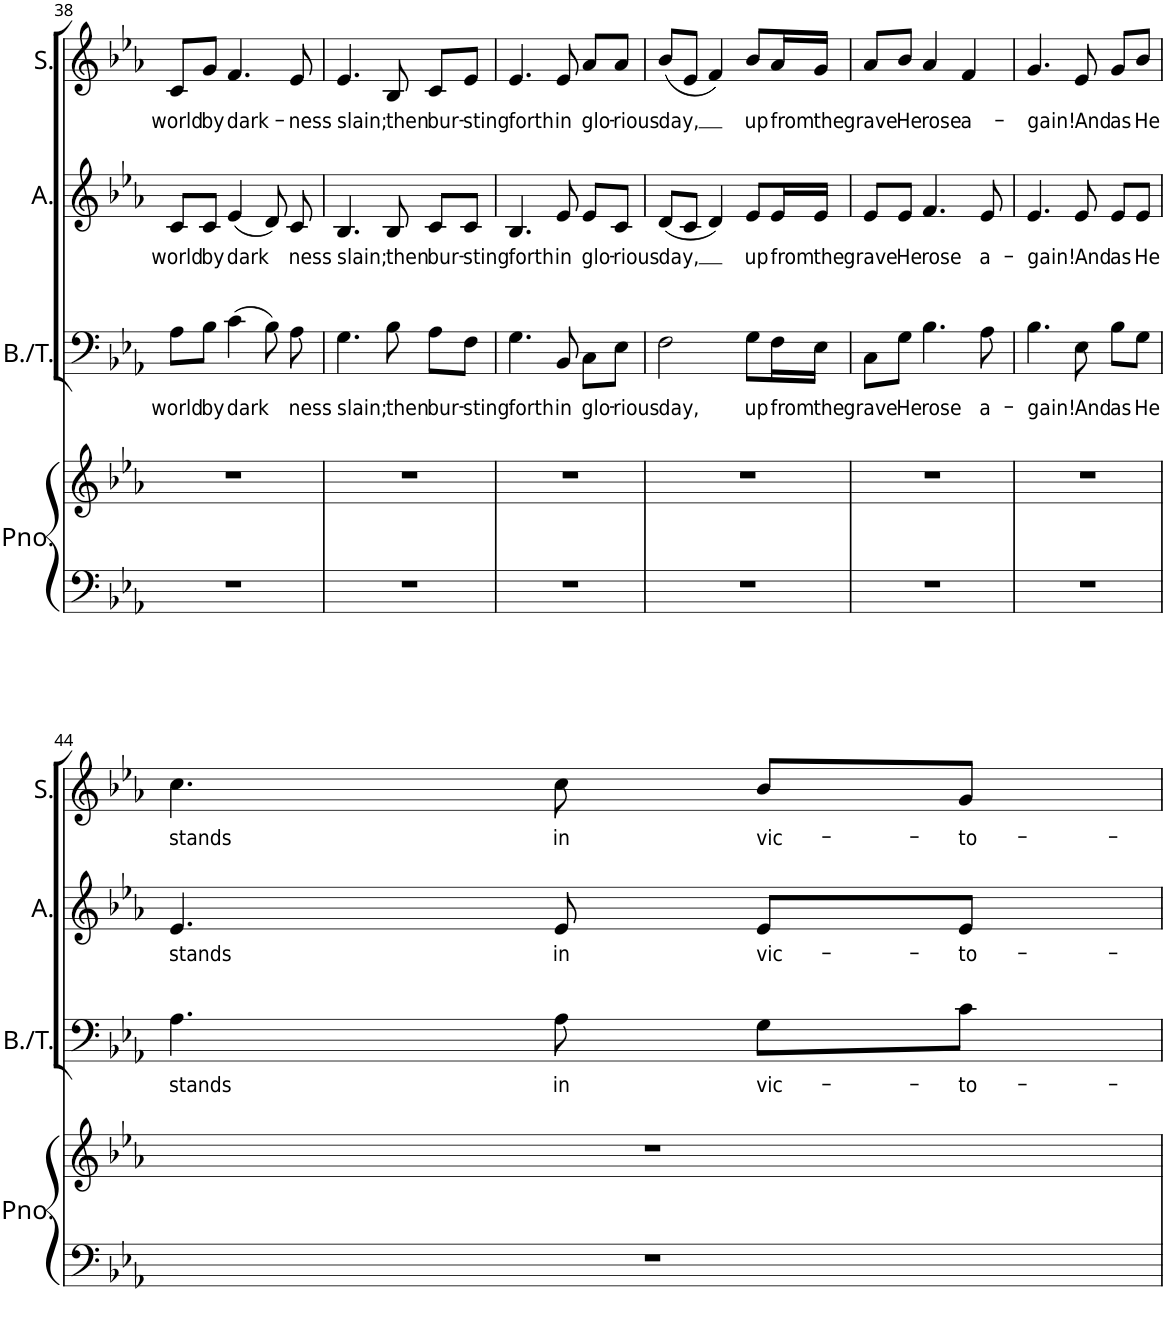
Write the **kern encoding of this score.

**kern	**kern	**kern	**text	**kern	**text	**kern	**text
*part4	*part4	*part3	*part3	*part2	*part2	*part1	*part1
*staff5	*staff4	*staff3	*staff3	*staff2	*staff2	*staff1	*staff1
*I"Pno.	*	*I"B/T	*	*I"A.	*	*I"S.	*
*I'Pno.	*	*I'B./T.	*	*I'A.	*	*I'S.	*
!!LO:PB:g=z
*clefF4	*clefG2	*clefF4	*	*clefG2	*	*clefG2	*
*k[b-e-a-]	*k[b-e-a-]	*k[b-e-a-]	*	*k[b-e-a-]	*	*k[b-e-a-]	*
*M3/4	*M3/4	*M3/4	*	*M3/4	*	*M3/4	*
=38	=38	=38	=38	=38	=38	=38	=38
!	!	!	!LO:LY:b	!	!LO:LY:b	!	!LO:LY:b
2.r	2.r	8A-\L	world	8c/L	world	8c/L	world
!	!	!	!LO:LY:b	!	!LO:LY:b	!	!LO:LY:b
.	.	8B-\J	by	8c/J	by	8g/J	by
!	!	!	!LO:LY:b	!	!LO:LY:b	!	!LO:LY:b
.	.	(4c\	dark	(4e-/	-dark	4.f/	dark-
.	.	8B-\)	.	8d/)	.	.	.
!	!	!	!LO:LY:b	!	!LO:LY:b	!	!LO:LY:b
.	.	8A-\	ness	8c/	ness	8e-/	-ness
=39	=39	=39	=39	=39	=39	=39	=39
!	!	!	!LO:LY:b	!	!LO:LY:b	!	!LO:LY:b
2.r	2.r	4.G\	slain;	4.B-/	slain;	4.e-/	slain;
!	!	!	!LO:LY:b	!	!LO:LY:b	!	!LO:LY:b
.	.	8B-\	then	8B-/	then	8B-/	then
!	!	!	!LO:LY:b	!	!LO:LY:b	!	!LO:LY:b
.	.	8A-\L	bur-	8c/L	bur-	8c/L	bur-
!	!	!	!LO:LY:b	!	!LO:LY:b	!	!LO:LY:b
.	.	8F\J	-sting	8c/J	-sting	8e-/J	-sting
=40	=40	=40	=40	=40	=40	=40	=40
!	!	!	!LO:LY:b	!	!LO:LY:b	!	!LO:LY:b
2.r	2.r	4.G\	forth	4.B-/	forth	4.e-/	forth
!	!	!	!LO:LY:b	!	!LO:LY:b	!	!LO:LY:b
.	.	8BB-/	in	8e-/	in	8e-/	in
!	!	!	!LO:LY:b	!	!LO:LY:b	!	!LO:LY:b
.	.	8C\L	glo-	8e-/L	glo-	8a-/L	glo-
!	!	!	!LO:LY:b	!	!LO:LY:b	!	!LO:LY:b
.	.	8E-\J	-rious	8c/J	-rious	8a-/J	-rious
=41	=41	=41	=41	=41	=41	=41	=41
!	!	!	!LO:LY:b	!	!LO:LY:b	!	!LO:LY:b
2.r	2.r	2F\	day,	(8d/L	day,	(8b-/L	day,
.	.	.	.	8c/J	.	8e-/J	.
.	.	.	.	4d/)	.	4f/)	.
!	!	!	!LO:LY:b	!	!LO:LY:b	!	!LO:LY:b
.	.	8G\L	up	8e-/L	up	8b-/L	up
!	!	!	!LO:LY:b	!	!LO:LY:b	!	!LO:LY:b
.	.	16F\L	from	16e-/L	from	16a-/L	from
!	!	!	!LO:LY:b	!	!LO:LY:b	!	!LO:LY:b
.	.	16E-\JJ	the	16e-/JJ	the	16g/JJ	the
=42	=42	=42	=42	=42	=42	=42	=42
!	!	!	!LO:LY:b	!	!LO:LY:b	!	!LO:LY:b
2.r	2.r	8C\L	grave	8e-/L	grave	8a-/L	grave
!	!	!	!LO:LY:b	!	!LO:LY:b	!	!LO:LY:b
.	.	8G\J	He	8e-/J	He	8b-/J	He
!	!	!	!LO:LY:b	!	!LO:LY:b	!	!LO:LY:b
.	.	4.B-\	rose	4.f/	rose	4a-/	rose
!	!	!	!	!	!	!	!LO:LY:b
.	.	.	.	.	.	4f/	a-
!	!	!	!LO:LY:b	!	!LO:LY:b	!	!
.	.	8A-\	a-	8e-/	a-	.	.
=43	=43	=43	=43	=43	=43	=43	=43
!	!	!	!LO:LY:b	!	!LO:LY:b	!	!LO:LY:b
2.r	2.r	4.B-\	-gain!	4.e-/	-gain!	4.g/	-gain!
!	!	!	!LO:LY:b	!	!LO:LY:b	!	!LO:LY:b
.	.	8E-\	And	8e-/	And	8e-/	And
!	!	!	!LO:LY:b	!	!LO:LY:b	!	!LO:LY:b
.	.	8B-\L	as	8e-/L	as	8g/L	as
!	!	!	!LO:LY:b	!	!LO:LY:b	!	!LO:LY:b
.	.	8G\J	He	8e-/J	He	8b-/J	He
!!LO:LB:g=z
=44	=44	=44	=44	=44	=44	=44	=44
!	!	!	!LO:LY:b	!	!LO:LY:b	!	!LO:LY:b
2.r	2.r	4.A-\	stands	4.e-/	stands	4.cc\	stands
!	!	!	!LO:LY:b	!	!LO:LY:b	!	!LO:LY:b
.	.	8A-\	in	8e-/	in	8cc\	in
!	!	!	!LO:LY:b	!	!LO:LY:b	!	!LO:LY:b
.	.	8G\L	vic-	8e-/L	vic-	8b-/L	vic-
!	!	!	!LO:LY:b	!	!LO:LY:b	!	!LO:LY:b
.	.	8c\J	-to-	8e-/J	-to-	8g/J	-to-
=	=	=	=	=	=	=	=
*-	*-	*-	*-	*-	*-	*-	*-
